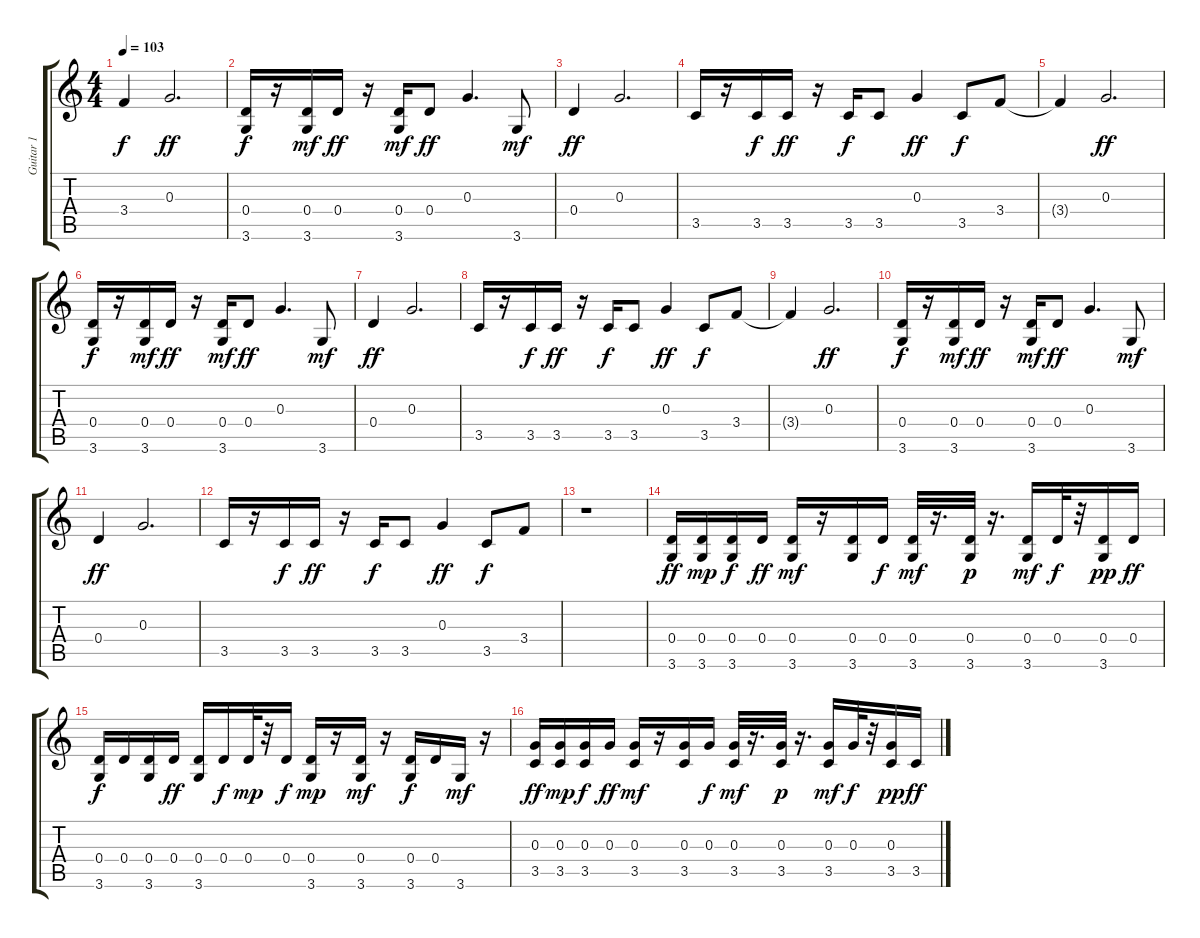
\track ("Guitar 1" "Guitar 1") {instrument overdrivenguitar}
\staff {score tabs}
\tuning (E4 B3 G3 D3 A2 E2) {hide}
\ts (4 4)
\tempo 103
\clef g2
\ks c
3.4{t}.4{dy f} 0.3.2{d dy ff} |
(0.4 3.6).16{dy f} r.16 (0.4 3.6).16{dy mf} 0.4.16{dy ff} r.16 (0.4 3.6).16{dy mf} 0.4.8{dy ff} 0.3.4{d} 3.6.8{dy mf} |
0.4.4{dy ff} 0.3.2{d} |
3.5.16 r.16 3.5.16{dy f} 3.5.16{dy ff} r.16 3.5.16{dy f} 3.5.8 0.3.4{dy ff} 3.5.8{dy f} 3.4.8 |
3.4{t}.4 0.3.2{d dy ff} |
(0.4 3.6).16{dy f} r.16 (0.4 3.6).16{dy mf} 0.4.16{dy ff} r.16 (0.4 3.6).16{dy mf} 0.4.8{dy ff} 0.3.4{d} 3.6.8{dy mf} |
0.4.4{dy ff} 0.3.2{d} |
3.5.16 r.16 3.5.16{dy f} 3.5.16{dy ff} r.16 3.5.16{dy f} 3.5.8 0.3.4{dy ff} 3.5.8{dy f} 3.4.8 |
3.4{t}.4 0.3.2{d dy ff} |
(0.4 3.6).16{dy f} r.16 (0.4 3.6).16{dy mf} 0.4.16{dy ff} r.16 (0.4 3.6).16{dy mf} 0.4.8{dy ff} 0.3.4{d} 3.6.8{dy mf} |
0.4.4{dy ff} 0.3.2{d} |
3.5.16 r.16 3.5.16{dy f} 3.5.16{dy ff} r.16 3.5.16{dy f} 3.5.8 0.3.4{dy ff} 3.5.8{dy f} 3.4.8 |
r.1 |
(0.4 3.6).16{dy ff} (0.4 3.6).16{dy mp} (0.4 3.6).16{dy f} 0.4.16{dy ff} (0.4 3.6).16{dy mf} r.16 (0.4 3.6).16 0.4.16{dy f} (0.4 3.6).32{dy mf} r.16{d} (0.4 3.6).32{dy p} r.16{d} (0.4 3.6).16{dy mf} 0.4.32{dy f} r.32 (0.4 3.6).16{dy pp} 0.4.16{dy ff} |
(0.4 3.6).16{dy f} 0.4.16 (0.4 3.6).16 0.4.16{dy ff} (0.4 3.6).16 0.4.16{dy f} 0.4.32{dy mp} r.32 0.4.16{dy f} (0.4 3.6).16{dy mp} r.16 (0.4 3.6).16{dy mf} r.16 (0.4 3.6).16{dy f} 0.4.16 3.6.16{dy mf} r.16 |
(0.3 3.5).16{dy ff} (0.3 3.5).16{dy mp} (0.3 3.5).16{dy f} 0.3.16{dy ff} (0.3 3.5).16{dy mf} r.16 (0.3 3.5).16 0.3.16{dy f} (0.3 3.5).32{dy mf} r.16{d} (0.3 3.5).32{dy p} r.16{d} (0.3 3.5).16{dy mf} 0.3.32{dy f} r.32 (0.3 3.5).16{dy pp} 3.5.16{dy ff}
